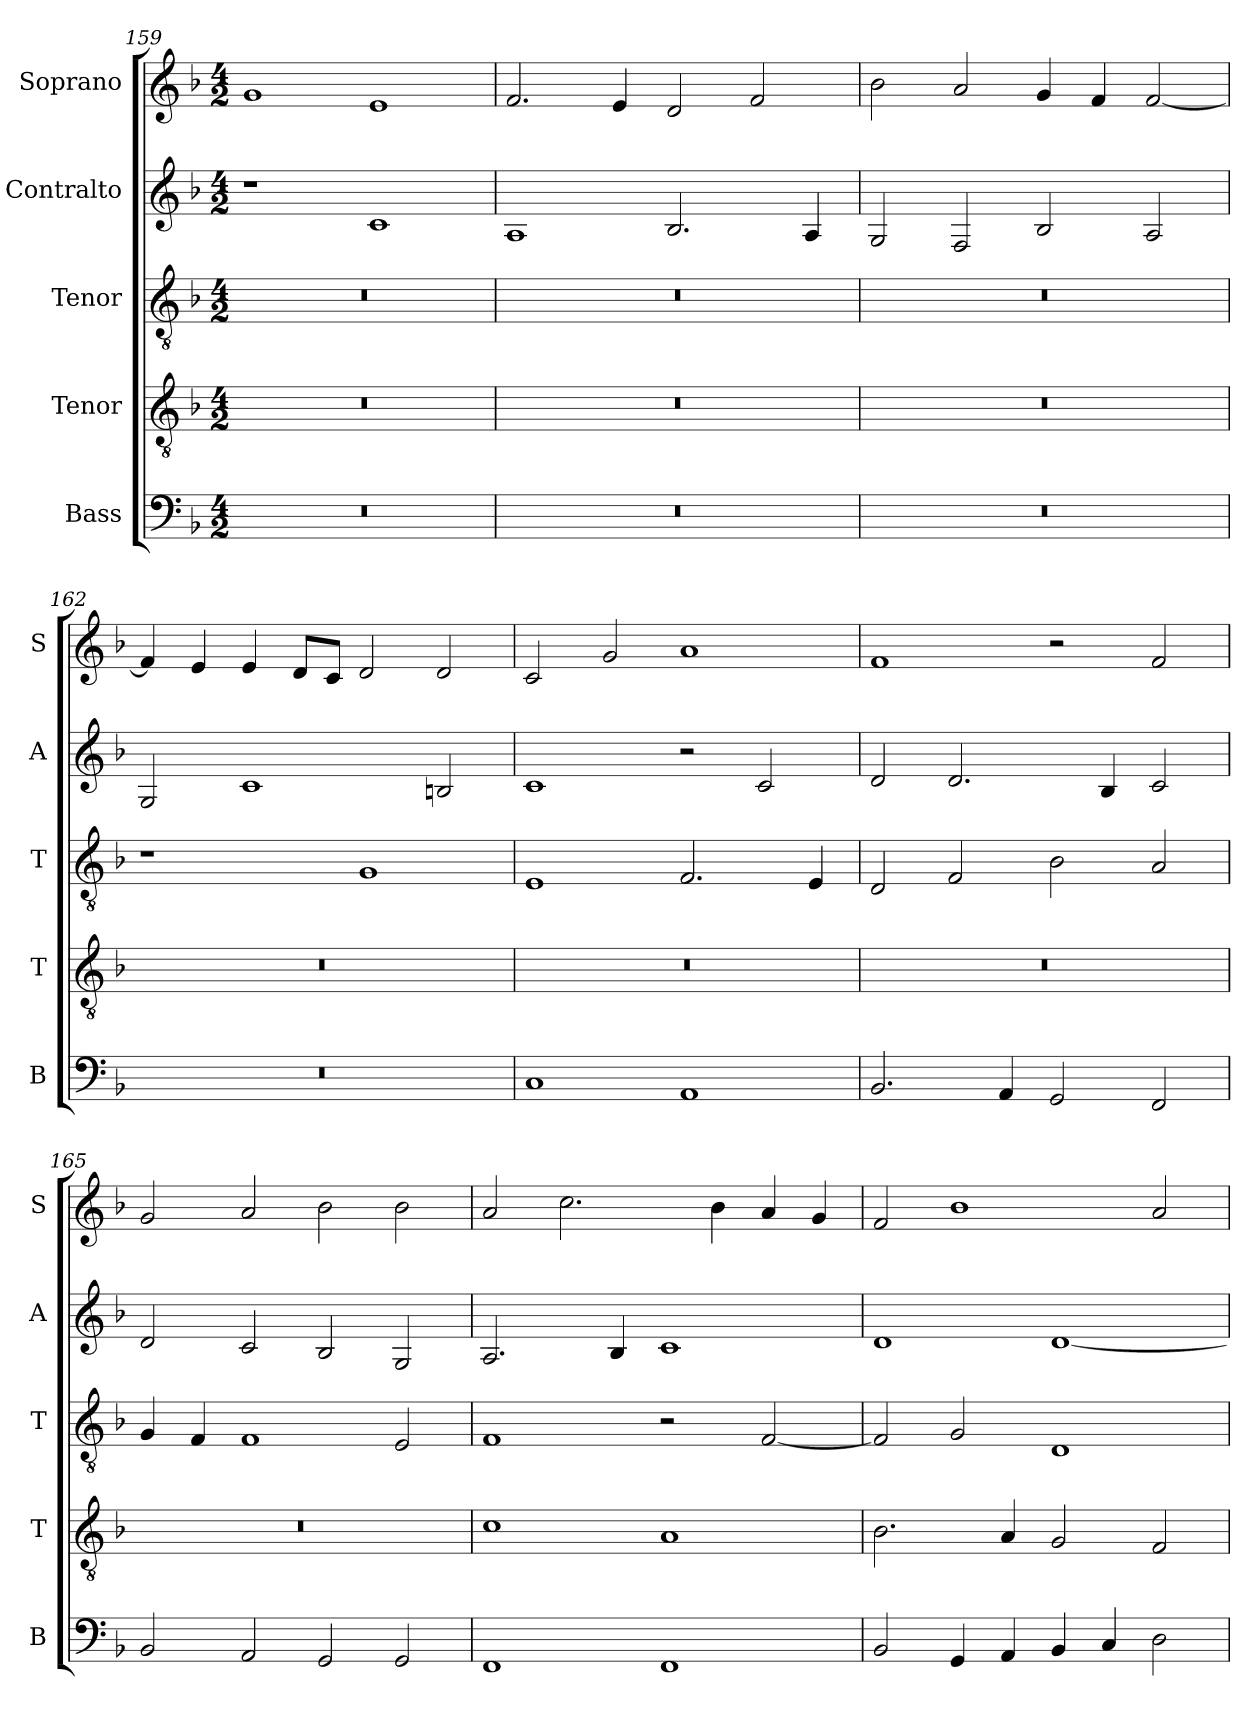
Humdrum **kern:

**kern	**kern	**kern	**kern	**kern
*part5	*part4	*part3	*part2	*part1
*staff5	*staff4	*staff3	*staff2	*staff1
*I"Bass	*I"Tenor	*I"Tenor	*I"Contralto	*I"Soprano
*I'B	*I'T	*I'T	*I'A	*I'S
*clefF4	*clefGv2	*clefGv2	*clefG2	*clefG2
*k[b-]	*k[b-]	*k[b-]	*k[b-]	*k[b-]
*F:ion	*F:ion	*F:ion	*F:ion	*F:ion
*M4/2	*M4/2	*M4/2	*M4/2	*M4/2
=159	=159	=159	=159	=159
0r	0r	0r	1r	1g
.	.	.	1c	1e
=160	=160	=160	=160	=160
0r	0r	0r	1A	2.f
.	.	.	.	4e
.	.	.	2.B-	2d
.	.	.	.	2f
.	.	.	4A	.
=161	=161	=161	=161	=161
0r	0r	0r	2G	2b-
.	.	.	2F	2a
.	.	.	2B-	4g
.	.	.	.	4f
.	.	.	2A	[2f
=162	=162	=162	=162	=162
0r	0r	1r	2G	4f]
.	.	.	.	4e
.	.	.	1c	4e
.	.	.	.	8d/L
.	.	.	.	8c/J
.	.	1G	.	2d
.	.	.	2Bn	2d
=163	=163	=163	=163	=163
1C	0r	1E	1c	2c
.	.	.	.	2g
1AA	.	2.F	2r	1a
.	.	.	2c	.
.	.	4E	.	.
=164	=164	=164	=164	=164
2.BB-	0r	2D	2d	1f
.	.	2F	2.d	.
4AA	.	.	.	.
2GG	.	2B-	.	2r
.	.	.	4B-	.
2FF	.	2A	2c	2f
=165	=165	=165	=165	=165
2BB-	0r	4G	2d	2g
.	.	4F	.	.
2AA	.	1F	2c	2a
2GG	.	.	2B-	2b-
2GG	.	2E	2G	2b-
=166	=166	=166	=166	=166
1FF	1c	1F	2.A	2a
.	.	.	.	2.cc
.	.	.	4B-	.
1FF	1A	2r	1c	.
.	.	.	.	4b-
.	.	[2F	.	4a
.	.	.	.	4g
=167	=167	=167	=167	=167
2BB-	2.B-	2F]	1d	2f
4GG	.	2G	.	1b-
4AA	4A	.	.	.
4BB-	2G	1D	[1d	.
4C	.	.	.	.
2D	2F	.	.	2a
=	=	=	=	=
*-	*-	*-	*-	*-
